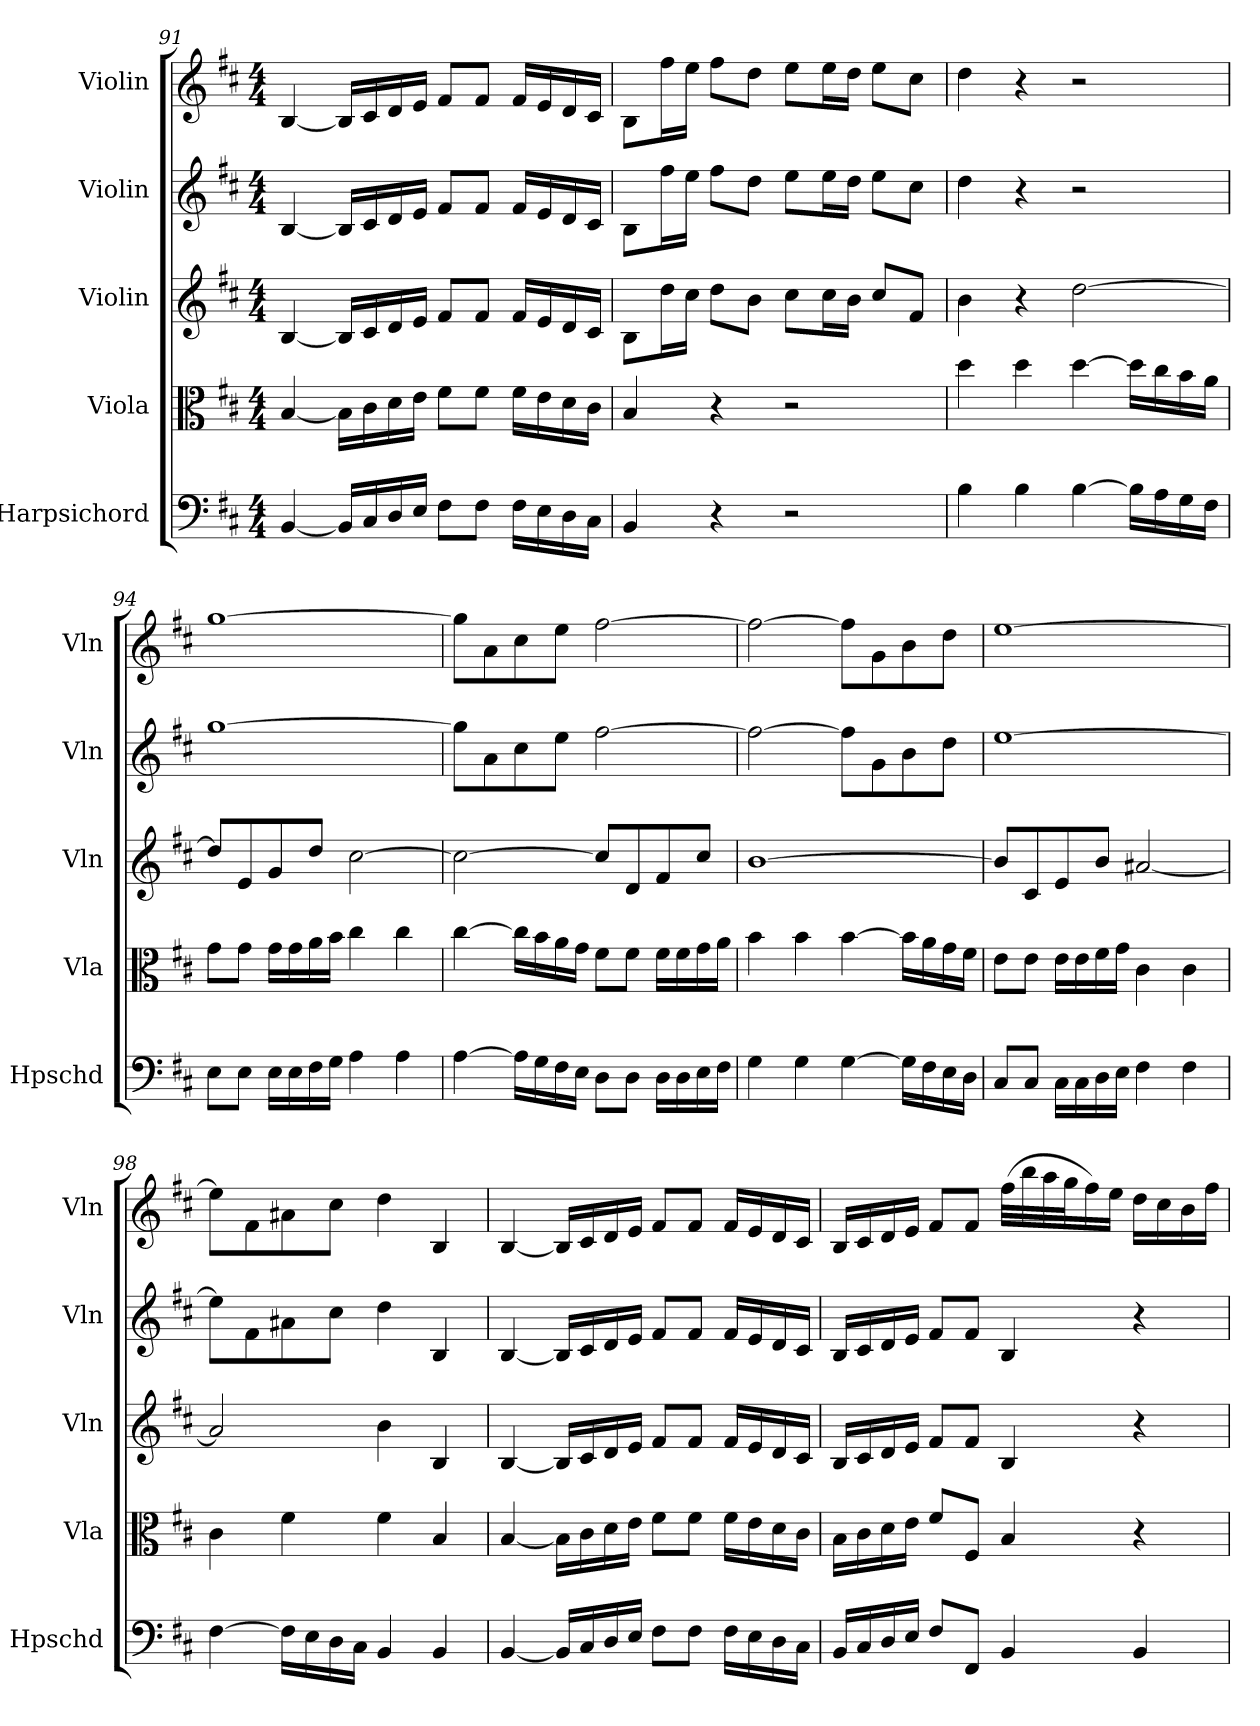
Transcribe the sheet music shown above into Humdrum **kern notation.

**kern	**kern	**kern	**kern	**kern
*part5	*part4	*part3	*part2	*part1
*staff5	*staff4	*staff3	*staff2	*staff1
*I"Harpsichord	*I"Viola	*I"Violin	*I"Violin	*I"Violin
*I'Hpschd	*I'Vla	*I'Vln	*I'Vln	*I'Vln
*clefF4	*clefC3	*clefG2	*clefG2	*clefG2
*k[f#c#]	*k[f#c#]	*k[f#c#]	*k[f#c#]	*k[f#c#]
*D:	*D:	*D:	*D:	*D:
*M4/4	*M4/4	*M4/4	*M4/4	*M4/4
=91	=91	=91	=91	=91
[4BB/	[4B/	[4B/	[4B/	[4B/
16BB/LL]	16B\LL]	16B/LL]	16B/LL]	16B/LL]
16C#/	16c#\	16c#/	16c#/	16c#/
16D/	16d\	16d/	16d/	16d/
16E/JJ	16e\JJ	16e/JJ	16e/JJ	16e/JJ
8F#\L	8f#\L	8f#/L	8f#/L	8f#/L
8F#\J	8f#\J	8f#/J	8f#/J	8f#/J
16F#\LL	16f#\LL	16f#/LL	16f#/LL	16f#/LL
16E\	16e\	16e/	16e/	16e/
16D\	16d\	16d/	16d/	16d/
16C#\JJ	16c#\JJ	16c#/JJ	16c#/JJ	16c#/JJ
=92	=92	=92	=92	=92
4BB/	4B/	8B\L	8B/L	8B/L
.	.	16dd\L	16ff#\L	16ff#\L
.	.	16cc#\JJ	16ee\JJ	16ee\JJ
4r	4r	8dd\L	8ff#\L	8ff#\L
.	.	8b\J	8dd\J	8dd\J
2r	2r	8cc#\L	8ee\L	8ee\L
.	.	16cc#\L	16ee\L	16ee\L
.	.	16b\JJ	16dd\JJ	16dd\JJ
.	.	8cc#/L	8ee\L	8ee\L
.	.	8f#/J	8cc#\J	8cc#\J
=93	=93	=93	=93	=93
4B\	4dd\	4b\	4dd\	4dd\
4B\	4dd\	4r	4r	4r
[4B\	[4dd\	[2dd\	2r	2r
16B\LL]	16dd\LL]	.	.	.
16A\	16cc#\	.	.	.
16G\	16b\	.	.	.
16F#\JJ	16a\JJ	.	.	.
=94	=94	=94	=94	=94
8E\L	8g\L	8dd/L]	[1gg\	[1gg\
8E\J	8g\J	8e/	.	.
16E\LL	16g\LL	8g/	.	.
16E\	16g\	.	.	.
16F#\	16a\	8dd/J	.	.
16G\JJ	16b\JJ	.	.	.
4A\	4cc#\	[2cc#\	.	.
4A\	4cc#\	.	.	.
=95	=95	=95	=95	=95
[4A\	[4cc#\	2cc#\_	8gg\L]	8gg\L]
.	.	.	8a\	8a\
16A\LL]	16cc#\LL]	.	8cc#\	8cc#\
16G\	16b\	.	.	.
16F#\	16a\	.	8ee\J	8ee\J
16E\JJ	16g\JJ	.	.	.
8D\L	8f#\L	8cc#/L]	[2ff#\	[2ff#\
8D\J	8f#\J	8d/	.	.
16D\LL	16f#\LL	8f#/	.	.
16D\	16f#\	.	.	.
16E\	16g\	8cc#/J	.	.
16F#\JJ	16a\JJ	.	.	.
=96	=96	=96	=96	=96
4G\	4b\	[1b\	2ff#\_	2ff#\_
4G\	4b\	.	.	.
[4G\	[4b\	.	8ff#\L]	8ff#\L]
.	.	.	8g\	8g\
16G\LL]	16b\LL]	.	8b\	8b\
16F#\	16a\	.	.	.
16E\	16g\	.	8dd\J	8dd\J
16D\JJ	16f#\JJ	.	.	.
=97	=97	=97	=97	=97
8C#/L	8e\L	8b/L]	[1ee\	[1ee\
8C#/J	8e\J	8c#/	.	.
16C#\LL	16e\LL	8e/	.	.
16C#\	16e\	.	.	.
16D\	16f#\	8b/J	.	.
16E\JJ	16g\JJ	.	.	.
4F#\	4c#\	[2a#X/	.	.
4F#\	4c#\	.	.	.
=98	=98	=98	=98	=98
[4F#\	4c#\	2a#/]	8ee\L]	8ee\L]
.	.	.	8f#\	8f#\
16F#\LL]	4f#\	.	8a#X\	8a#X\
16E\	.	.	.	.
16D\	.	.	8cc#\J	8cc#\J
16C#\JJ	.	.	.	.
4BB/	4f#\	4b\	4dd\	4dd\
4BB/	4B/	4B/	4B/	4B/
=99	=99	=99	=99	=99
[4BB/	[4B/	[4B/	[4B/	[4B/
16BB/LL]	16B\LL]	16B/LL]	16B/LL]	16B/LL]
16C#/	16c#\	16c#/	16c#/	16c#/
16D/	16d\	16d/	16d/	16d/
16E/JJ	16e\JJ	16e/JJ	16e/JJ	16e/JJ
8F#\L	8f#\L	8f#/L	8f#/L	8f#/L
8F#\J	8f#\J	8f#/J	8f#/J	8f#/J
16F#\LL	16f#\LL	16f#/LL	16f#/LL	16f#/LL
16E\	16e\	16e/	16e/	16e/
16D\	16d\	16d/	16d/	16d/
16C#\JJ	16c#\JJ	16c#/JJ	16c#/JJ	16c#/JJ
=100	=100	=100	=100	=100
16BB/LL	16B\LL	16B/LL	16B/LL	16B/LL
16C#/	16c#\	16c#/	16c#/	16c#/
16D/	16d\	16d/	16d/	16d/
16E/JJ	16e\JJ	16e/JJ	16e/JJ	16e/JJ
8F#/L	8f#/L	8f#/L	8f#/L	8f#/L
8FF#/J	8F#/J	8f#/J	8f#/J	8f#/J
4BB/	4B/	4B/	4B/	(32ff#\LLL
.	.	.	.	32bb\
.	.	.	.	32aa\
.	.	.	.	32gg\J
.	.	.	.	16ff#\)
.	.	.	.	16ee\JJ
4BB/	4r	4r	4r	16dd\LL
.	.	.	.	16cc#\
.	.	.	.	16b\
.	.	.	.	16ff#\JJ
=	=	=	=	=
*-	*-	*-	*-	*-
